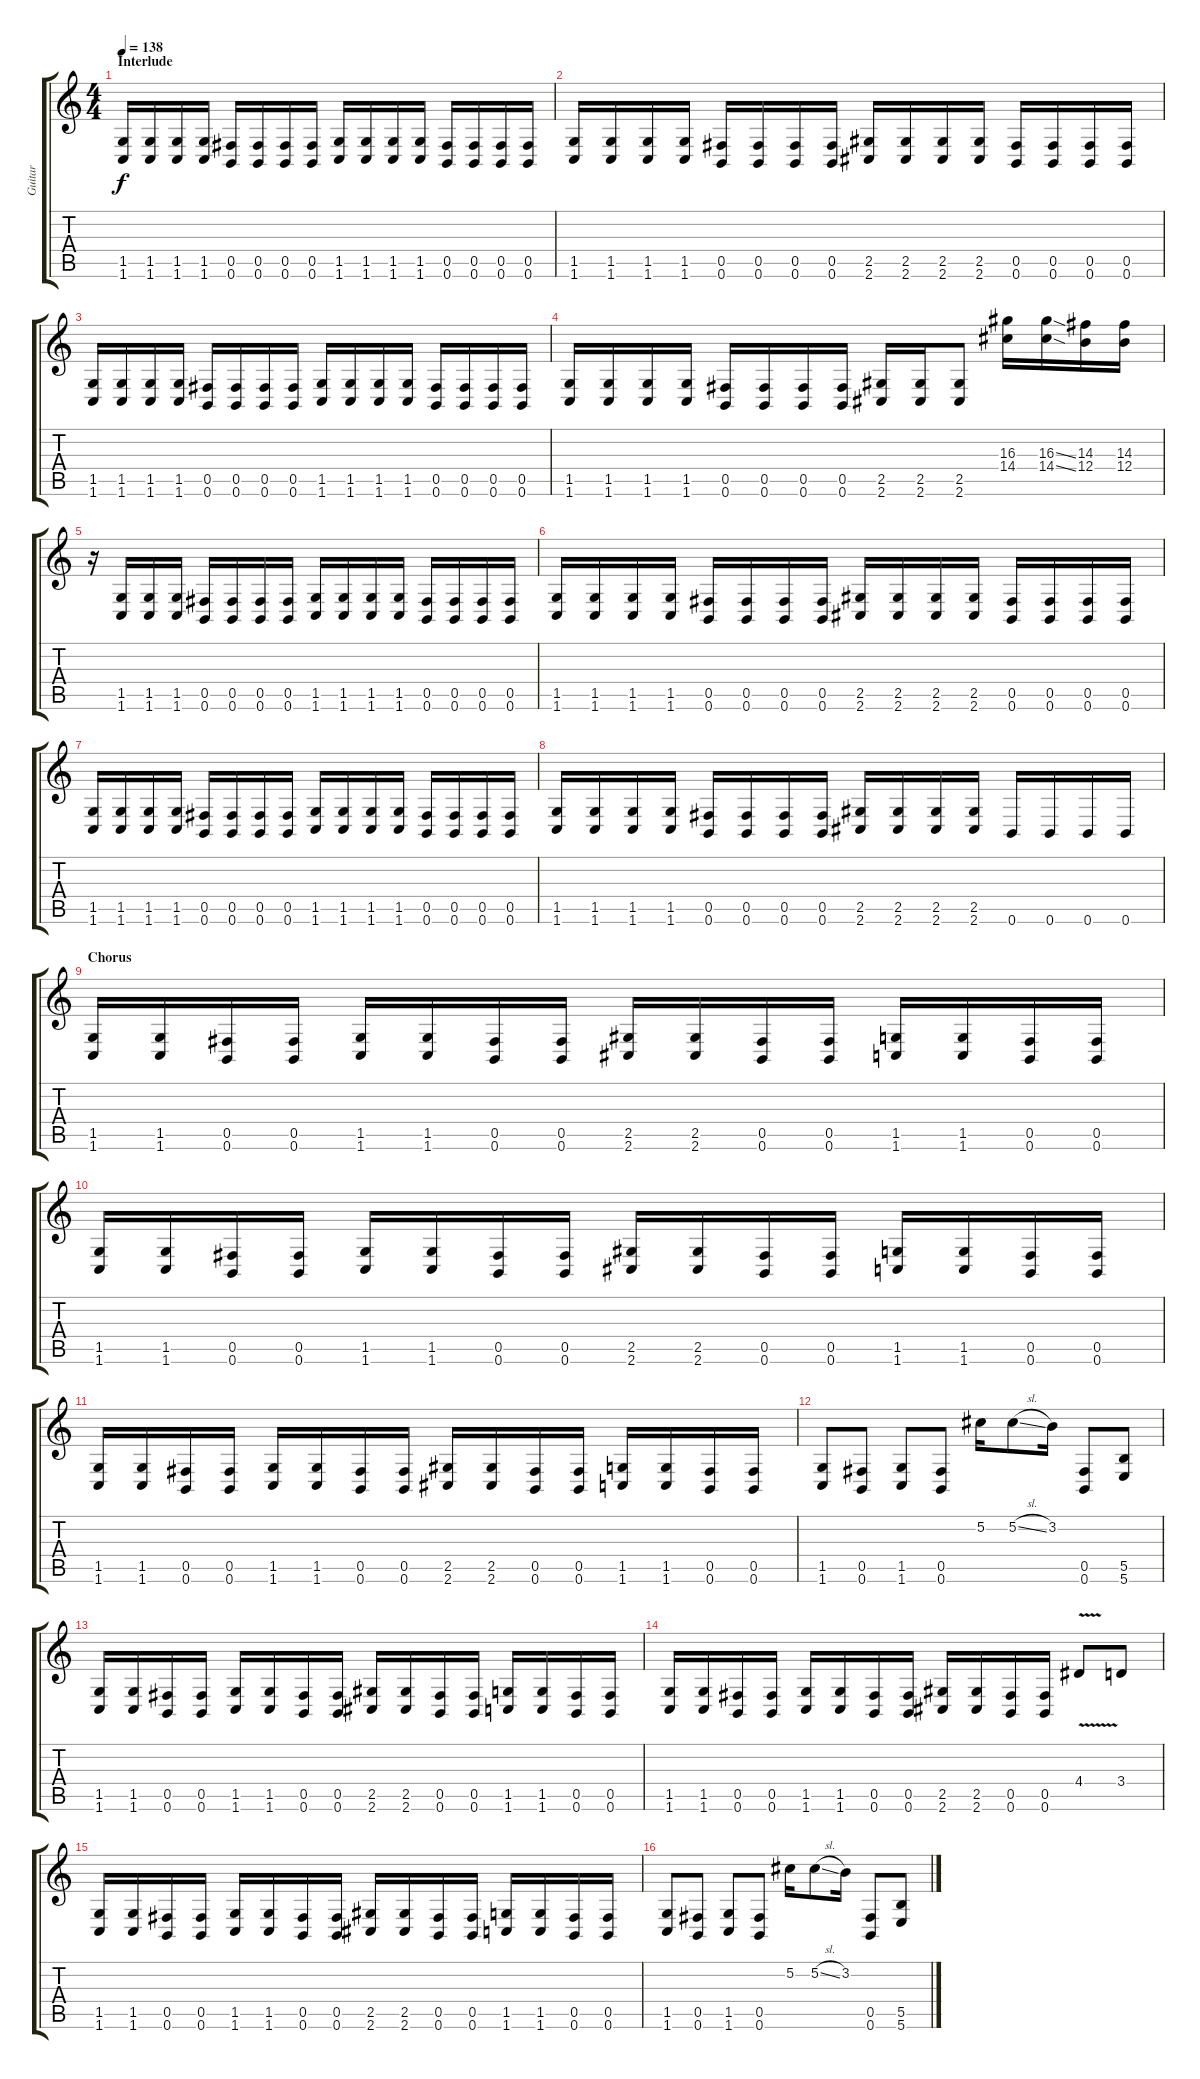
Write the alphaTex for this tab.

\track ("Guitar" "Guitar") {instrument overdrivenguitar}
\staff {score tabs}
\tuning (Db4 Ab3 E3 B2 Gb2 B1) {hide}
\ts (4 4)
\section ("" "Interlude")
\tempo 138
\clef g2
\ks c
(1.5 1.6).16{dy f} (1.5 1.6).16 (1.5 1.6).16 (1.5 1.6).16 (0.5 0.6).16 (0.5 0.6).16 (0.5 0.6).16 (0.5 0.6).16 (1.5 1.6).16 (1.5 1.6).16 (1.5 1.6).16 (1.5 1.6).16 (0.5 0.6).16 (0.5 0.6).16 (0.5 0.6).16 (0.5 0.6).16 |
(1.5 1.6).16 (1.5 1.6).16 (1.5 1.6).16 (1.5 1.6).16 (0.5 0.6).16 (0.5 0.6).16 (0.5 0.6).16 (0.5 0.6).16 (2.5 2.6).16 (2.5 2.6).16 (2.5 2.6).16 (2.5 2.6).16 (0.5 0.6).16 (0.5 0.6).16 (0.5 0.6).16 (0.5 0.6).16 |
(1.5 1.6).16 (1.5 1.6).16 (1.5 1.6).16 (1.5 1.6).16 (0.5 0.6).16 (0.5 0.6).16 (0.5 0.6).16 (0.5 0.6).16 (1.5 1.6).16 (1.5 1.6).16 (1.5 1.6).16 (1.5 1.6).16 (0.5 0.6).16 (0.5 0.6).16 (0.5 0.6).16 (0.5 0.6).16 |
(1.5 1.6).16 (1.5 1.6).16 (1.5 1.6).16 (1.5 1.6).16 (0.5 0.6).16 (0.5 0.6).16 (0.5 0.6).16 (0.5 0.6).16 (2.5 2.6).16 (2.5 2.6).16 (2.5 2.6).8 (16.3 14.4).16 (16.3{ss} 14.4{ss}).16 (14.3 12.4).16 (14.3 12.4).16 |
r.16 (1.5 1.6).16 (1.5 1.6).16 (1.5 1.6).16 (0.5 0.6).16 (0.5 0.6).16 (0.5 0.6).16 (0.5 0.6).16 (1.5 1.6).16 (1.5 1.6).16 (1.5 1.6).16 (1.5 1.6).16 (0.5 0.6).16 (0.5 0.6).16 (0.5 0.6).16 (0.5 0.6).16 |
(1.5 1.6).16 (1.5 1.6).16 (1.5 1.6).16 (1.5 1.6).16 (0.5 0.6).16 (0.5 0.6).16 (0.5 0.6).16 (0.5 0.6).16 (2.5 2.6).16 (2.5 2.6).16 (2.5 2.6).16 (2.5 2.6).16 (0.5 0.6).16 (0.5 0.6).16 (0.5 0.6).16 (0.5 0.6).16 |
(1.5 1.6).16 (1.5 1.6).16 (1.5 1.6).16 (1.5 1.6).16 (0.5 0.6).16 (0.5 0.6).16 (0.5 0.6).16 (0.5 0.6).16 (1.5 1.6).16 (1.5 1.6).16 (1.5 1.6).16 (1.5 1.6).16 (0.5 0.6).16 (0.5 0.6).16 (0.5 0.6).16 (0.5 0.6).16 |
(1.5 1.6).16 (1.5 1.6).16 (1.5 1.6).16 (1.5 1.6).16 (0.5 0.6).16 (0.5 0.6).16 (0.5 0.6).16 (0.5 0.6).16 (2.5 2.6).16 (2.5 2.6).16 (2.5 2.6).16 (2.5 2.6).16 0.6.16 0.6.16 0.6.16 0.6.16 |
\section ("" "Chorus")
(1.5 1.6).16 (1.5 1.6).16 (0.5 0.6).16 (0.5 0.6).16 (1.5 1.6).16 (1.5 1.6).16 (0.5 0.6).16 (0.5 0.6).16 (2.5 2.6).16 (2.5 2.6).16 (0.5 0.6).16 (0.5 0.6).16 (1.5 1.6).16 (1.5 1.6).16 (0.5 0.6).16 (0.5 0.6).16 |
(1.5 1.6).16 (1.5 1.6).16 (0.5 0.6).16 (0.5 0.6).16 (1.5 1.6).16 (1.5 1.6).16 (0.5 0.6).16 (0.5 0.6).16 (2.5 2.6).16 (2.5 2.6).16 (0.5 0.6).16 (0.5 0.6).16 (1.5 1.6).16 (1.5 1.6).16 (0.5 0.6).16 (0.5 0.6).16 |
(1.5 1.6).16 (1.5 1.6).16 (0.5 0.6).16 (0.5 0.6).16 (1.5 1.6).16 (1.5 1.6).16 (0.5 0.6).16 (0.5 0.6).16 (2.5 2.6).16 (2.5 2.6).16 (0.5 0.6).16 (0.5 0.6).16 (1.5 1.6).16 (1.5 1.6).16 (0.5 0.6).16 (0.5 0.6).16 |
(1.5 1.6).8 (0.5 0.6).8 (1.5 1.6).8 (0.5 0.6).8 5.2.16 5.2{sl}.8 3.2.16 (0.5 0.6).8 (5.5 5.6).8 |
(1.5 1.6).16 (1.5 1.6).16 (0.5 0.6).16 (0.5 0.6).16 (1.5 1.6).16 (1.5 1.6).16 (0.5 0.6).16 (0.5 0.6).16 (2.5 2.6).16 (2.5 2.6).16 (0.5 0.6).16 (0.5 0.6).16 (1.5 1.6).16 (1.5 1.6).16 (0.5 0.6).16 (0.5 0.6).16 |
(1.5 1.6).16 (1.5 1.6).16 (0.5 0.6).16 (0.5 0.6).16 (1.5 1.6).16 (1.5 1.6).16 (0.5 0.6).16 (0.5 0.6).16 (2.5 2.6).16 (2.5 2.6).16 (0.5 0.6).16 (0.5 0.6).16 4.4{v}.8 3.4.8 |
(1.5 1.6).16 (1.5 1.6).16 (0.5 0.6).16 (0.5 0.6).16 (1.5 1.6).16 (1.5 1.6).16 (0.5 0.6).16 (0.5 0.6).16 (2.5 2.6).16 (2.5 2.6).16 (0.5 0.6).16 (0.5 0.6).16 (1.5 1.6).16 (1.5 1.6).16 (0.5 0.6).16 (0.5 0.6).16 |
(1.5 1.6).8 (0.5 0.6).8 (1.5 1.6).8 (0.5 0.6).8 5.2.16 5.2{sl}.8 3.2.16 (0.5 0.6).8 (5.5 5.6).8
